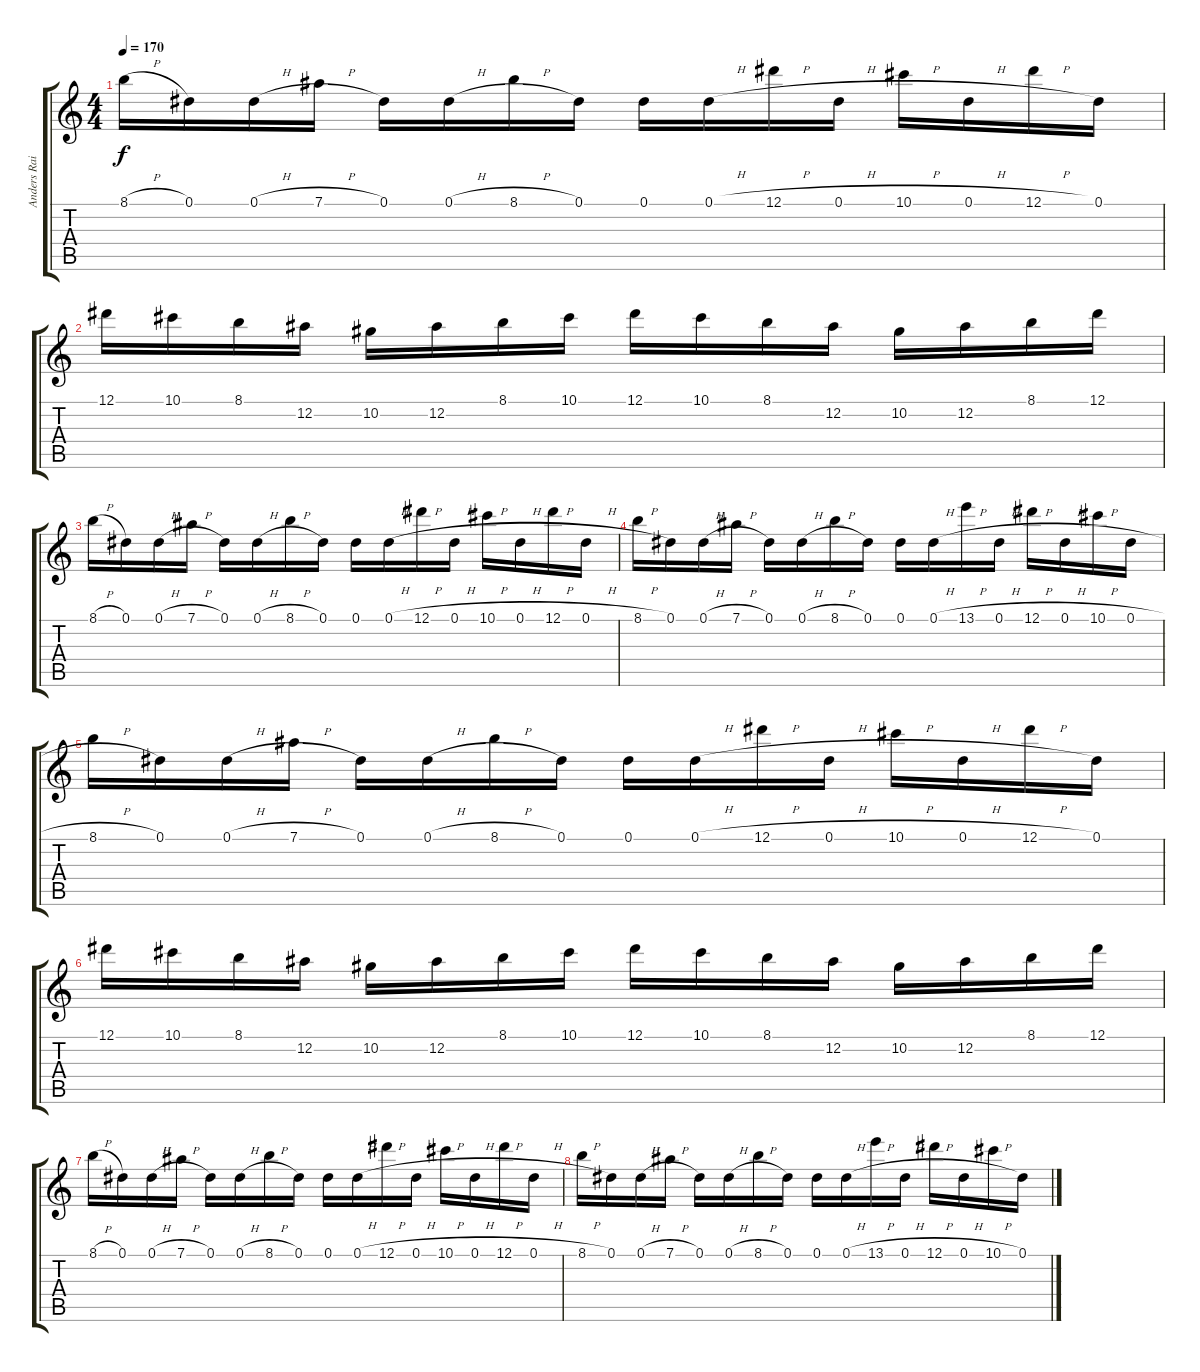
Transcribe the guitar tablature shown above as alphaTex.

\track ("Anders Rain" "Anders Rai") {instrument distortionguitar}
\staff {score tabs}
\tuning (Eb4 Bb3 Gb3 Db3 Ab2 Eb2) {hide}
\ts (4 4)
\tempo 170
\clef g2
\ks c
8.1{h}.16{dy f} 0.1.16 0.1{h}.16 7.1{h}.16 0.1.16 0.1{h}.16 8.1{h}.16 0.1.16 0.1.16 0.1{h}.16 12.1{h}.16 0.1{h}.16 10.1{h}.16 0.1{h}.16 12.1{h}.16 0.1.16 |
12.1.16 10.1.16 8.1.16 12.2.16 10.2.16 12.2.16 8.1.16 10.1.16 12.1.16 10.1.16 8.1.16 12.2.16 10.2.16 12.2.16 8.1.16 12.1.16 |
8.1{h}.16 0.1.16 0.1{h}.16 7.1{h}.16 0.1.16 0.1{h}.16 8.1{h}.16 0.1.16 0.1.16 0.1{h}.16 12.1{h}.16 0.1{h}.16 10.1{h}.16 0.1{h}.16 12.1{h}.16 0.1{h}.16 |
8.1{h}.16 0.1.16 0.1{h}.16 7.1{h}.16 0.1.16 0.1{h}.16 8.1{h}.16 0.1.16 0.1.16 0.1{h}.16 13.1{h}.16 0.1{h}.16 12.1{h}.16 0.1{h}.16 10.1{h}.16 0.1{h}.16 |
8.1{h}.16 0.1.16 0.1{h}.16 7.1{h}.16 0.1.16 0.1{h}.16 8.1{h}.16 0.1.16 0.1.16 0.1{h}.16 12.1{h}.16 0.1{h}.16 10.1{h}.16 0.1{h}.16 12.1{h}.16 0.1.16 |
12.1.16 10.1.16 8.1.16 12.2.16 10.2.16 12.2.16 8.1.16 10.1.16 12.1.16 10.1.16 8.1.16 12.2.16 10.2.16 12.2.16 8.1.16 12.1.16 |
8.1{h}.16 0.1.16 0.1{h}.16 7.1{h}.16 0.1.16 0.1{h}.16 8.1{h}.16 0.1.16 0.1.16 0.1{h}.16 12.1{h}.16 0.1{h}.16 10.1{h}.16 0.1{h}.16 12.1{h}.16 0.1{h}.16 |
8.1{h}.16 0.1.16 0.1{h}.16 7.1{h}.16 0.1.16 0.1{h}.16 8.1{h}.16 0.1.16 0.1.16 0.1{h}.16 13.1{h}.16 0.1{h}.16 12.1{h}.16 0.1{h}.16 10.1{h}.16 0.1{h}.16
